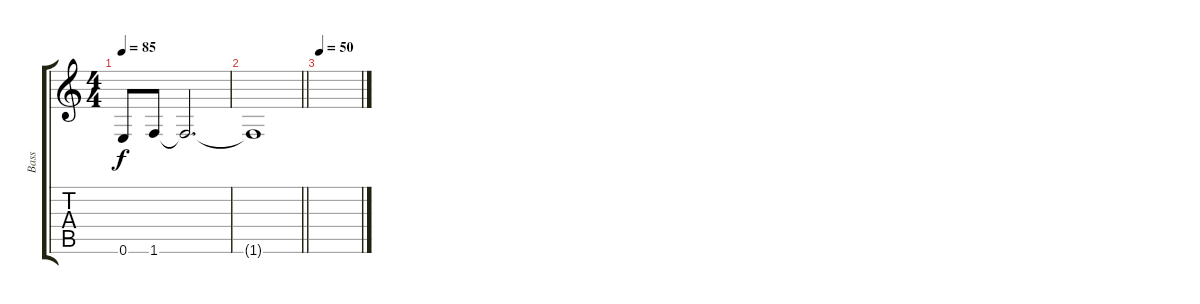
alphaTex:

\track ("Bass" "Bass") {instrument electricbasspick}
\staff {score tabs}
\tuning (E4 B3 G3 D3 A2 E2) {hide}
\ts (4 4)
\tempo 85
\clef g2
\ks c
0.6.8{dy f} 1.6.8 1.6{t}.2{d} |
\barLineRight lightlight
1.6{t}.1 |
\tempo 50
